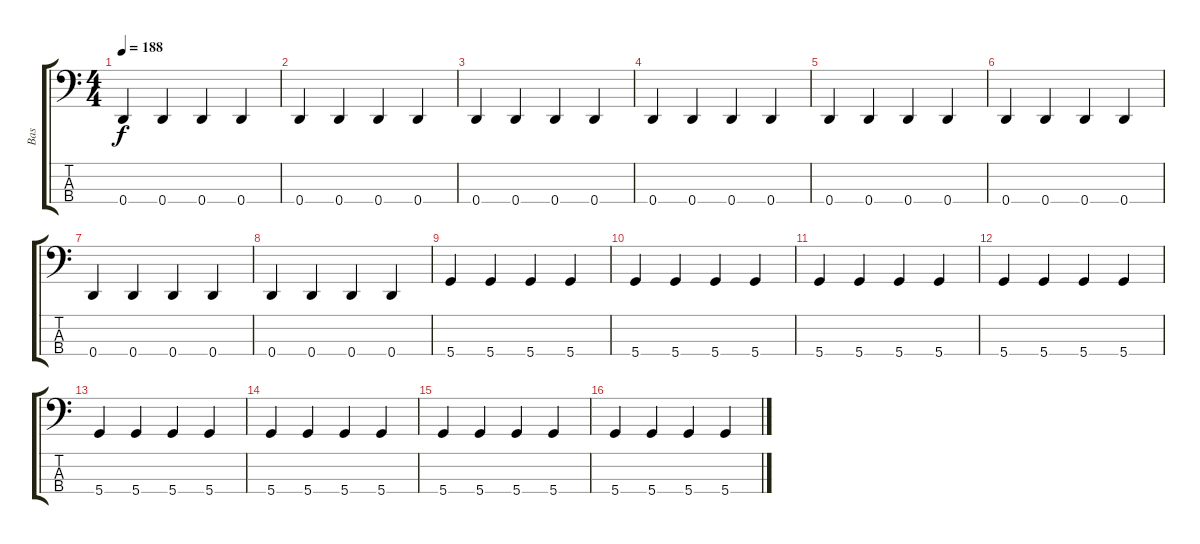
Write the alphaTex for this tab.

\track ("Bas" "Bas") {instrument electricbassfinger}
\staff {score tabs}
\tuning (F2 C2 G1 D1) {hide}
\ts (4 4)
\tempo 188
\clef f4
\ks c
0.4.4{dy f} 0.4.4 0.4.4 0.4.4 |
0.4.4 0.4.4 0.4.4 0.4.4 |
0.4.4 0.4.4 0.4.4 0.4.4 |
0.4.4 0.4.4 0.4.4 0.4.4 |
0.4.4 0.4.4 0.4.4 0.4.4 |
0.4.4 0.4.4 0.4.4 0.4.4 |
0.4.4 0.4.4 0.4.4 0.4.4 |
0.4.4 0.4.4 0.4.4 0.4.4 |
5.4.4 5.4.4 5.4.4 5.4.4 |
5.4.4 5.4.4 5.4.4 5.4.4 |
5.4.4 5.4.4 5.4.4 5.4.4 |
5.4.4 5.4.4 5.4.4 5.4.4 |
5.4.4 5.4.4 5.4.4 5.4.4 |
5.4.4 5.4.4 5.4.4 5.4.4 |
5.4.4 5.4.4 5.4.4 5.4.4 |
5.4.4 5.4.4 5.4.4 5.4.4
